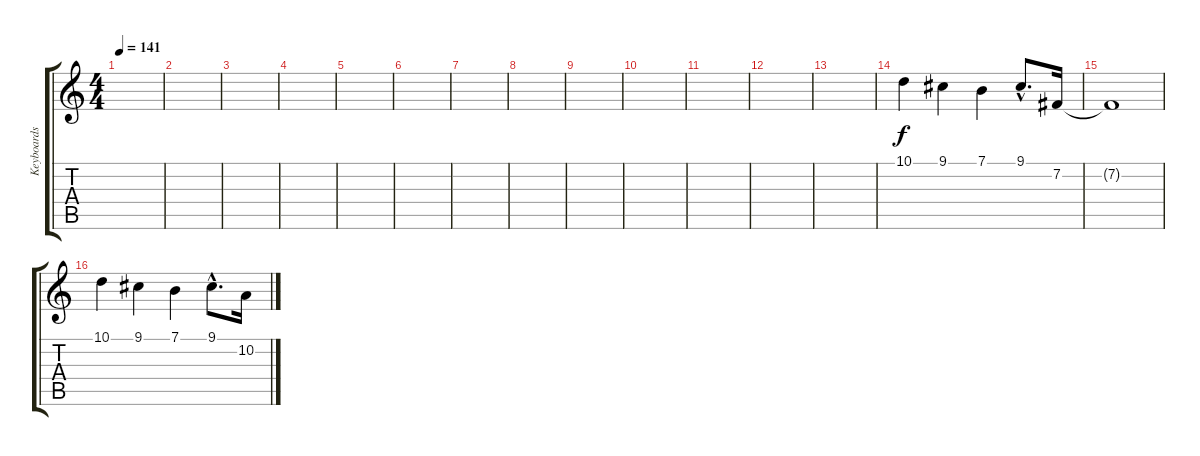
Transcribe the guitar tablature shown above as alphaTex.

\track ("Keyboards u. Bläser" "Keyboards ") {instrument drawbarorgan}
\staff {score tabs}
\tuning (E4 B3 G3 D3 A2 E2) {hide}
\ts (4 4)
\tempo 141
\clef g2
\ks c
|
|
|
|
|
|
|
|
|
|
|
|
|
10.1.4{volume 8} 9.1.4 7.1.4 9.1{hac}.8{d} 7.2.16 |
7.2{t}.1 |
10.1.4 9.1.4 7.1.4 9.1{hac}.8{d} 10.2.16
